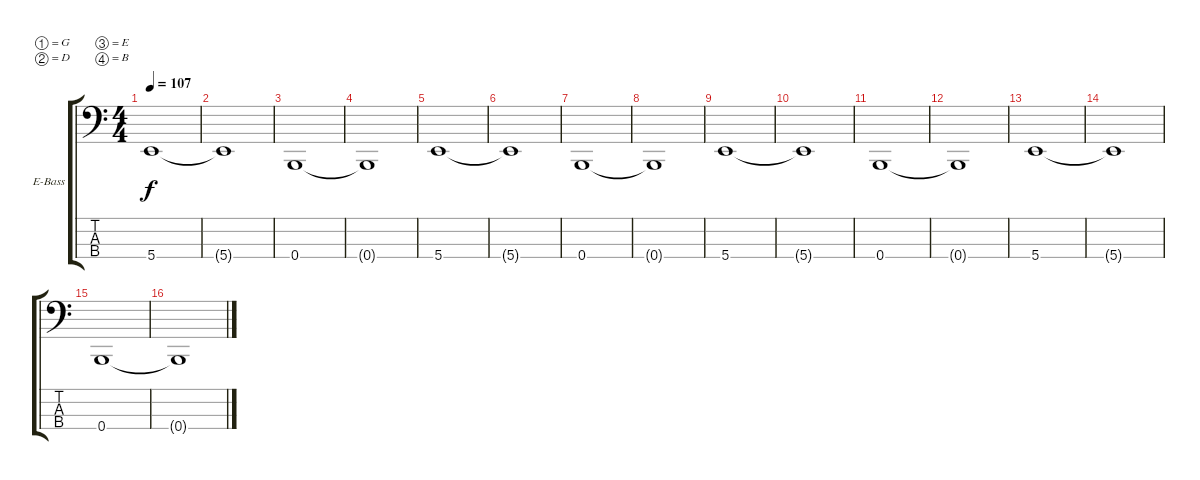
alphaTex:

\defaultSystemsLayout 4
\bracketExtendMode groupsimilarinstruments
\firstSystemTrackNameOrientation horizontal
\otherSystemsTrackNameOrientation horizontal
\track ("Justin Chancellor - Bass" "E-Bass") {instrument electricbassfinger}
\staff {score tabs}
\tuning (G2 D2 E1 B0)
\ts (4 4)
\tempo 107
\clef f4
\scale
0.333333
\ks c
5.4.1{dy f} |
\scale
0.333333 5.4{t}.1 |
\scale
0.333333 0.4.1 |
\scale
0.333333 0.4{t}.1 |
\scale
0.333333 5.4.1 |
\scale
0.333333 5.4{t}.1 |
\scale
0.333333 0.4.1 |
\scale
0.333333 0.4{t}.1 |
\scale
0.333333 5.4.1 |
\scale
0.333333 5.4{t}.1 |
\scale
0.333333 0.4.1 |
\scale
0.333333 0.4{t}.1 |
\scale
0.333333 5.4.1 |
\scale
0.333333 5.4{t}.1 |
\scale
0.333333 0.4.1 |
\scale
0.333333 0.4{t}.1
